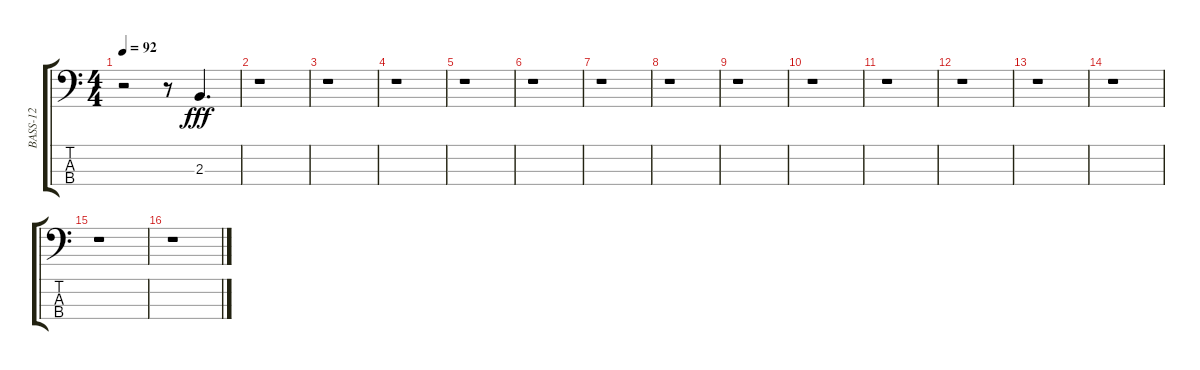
\track ("BASS-12" "BASS-12") {instrument electricbassfinger}
\staff {score tabs}
\tuning (G2 D2 A1 E1) {hide}
\ts (4 4)
\tempo 92
\clef f4
\ks c
r.2{dy fff} r.8 2.3.4{d} |
r.1 |
r.1 |
r.1 |
r.1 |
r.1 |
r.1 |
r.1 |
r.1 |
r.1 |
r.1 |
r.1 |
r.1 |
r.1 |
r.1 |
r.1
